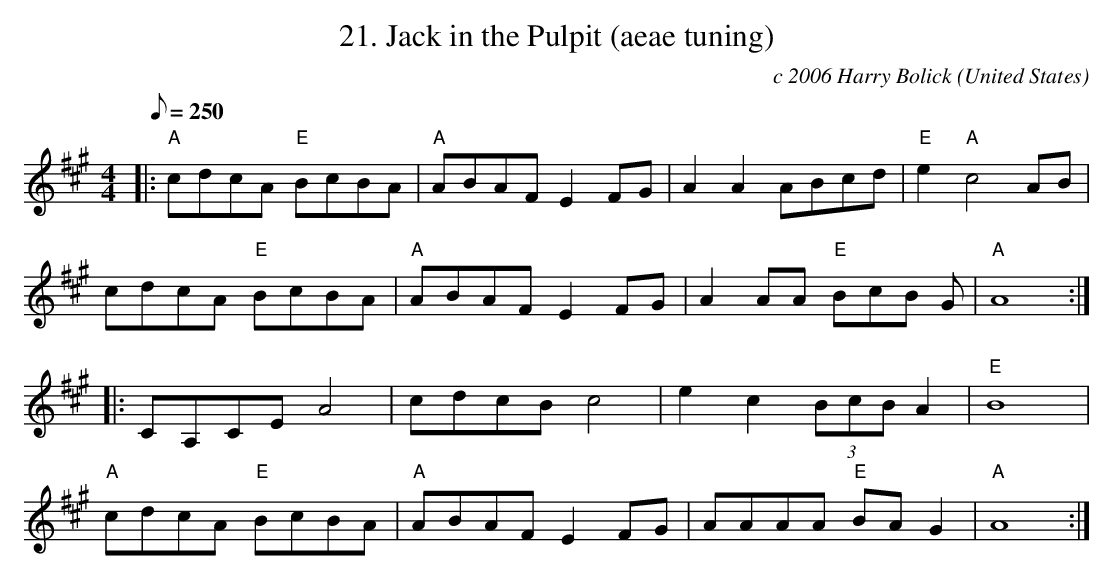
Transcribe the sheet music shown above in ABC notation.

X:1
T:21. Jack in the Pulpit (aeae tuning)
C:c 2006 Harry Bolick
O:United States
M:4/4
L:1/8
Q:250
K:A
|: "A" cdcA "E"BcBA |"A" ABAF E2 FG |A2A2ABcd |"E" e2"A"c4 AB |
 cdcA"E" BcBA | "A"ABAF E2 FG |A2AA "E"BcB G| "A"A8 :|
|:CA,CE A4|cdcB c4|e2c2 (3BcB A2|"E"B8|
"A" cdcA "E"BcBA|"A" ABAF E2 FG| AAAA "E"BA G2| "A"A8 :|
